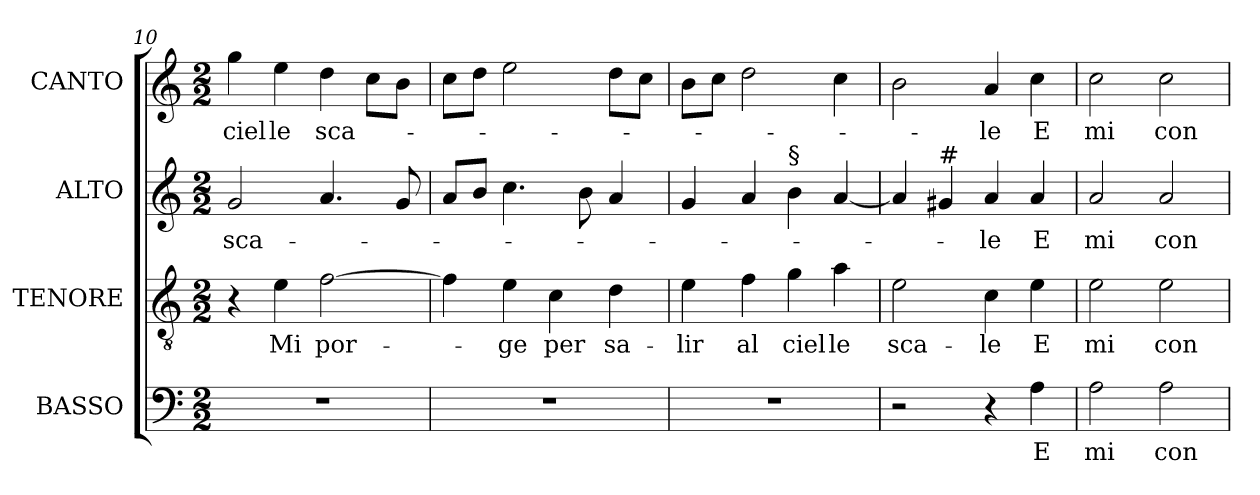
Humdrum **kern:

**kern	**text	**kern	**text	**kern	**text	**kern	**text
*part4	*part4	*part3	*part3	*part2	*part2	*part1	*part1
*staff4	*staff4	*staff3	*staff3	*staff2	*staff2	*staff1	*staff1
*I"BASSO	*	*I"TENORE	*	*I"ALTO	*	*I"CANTO	*
*	*	*I'T.	*	*	*	*	*
*clefF4	*	*clefGv2	*	*clefG2	*	*clefG2	*
*	*	*ITrd7c12	*	*	*	*	*
*k[]	*	*k[]	*	*k[]	*	*k[]	*
*C:	*	*C:	*	*C:	*	*C:	*
*M2/2	*	*M2/2	*	*M2/2	*	*M2/2	*
=10	=10	=10	=10	=10	=10	=10	=10
!	!	!	!	!	!LO:LY:b:color=#000000	!	!
!	!	!	!	!	!	!	!LO:LY:b:color=#000000
1r	.	4r	.	2gi/	sca-	4ggi\	ciel
!	!	!	!LO:LY:b:color=#000000	!	!	!	!
!	!	!	!	!	!	!	!LO:LY:b:color=#000000
.	.	4Ei\	Mi	.	.	4eei\	le
!	!	!	!LO:LY:b:color=#000000	!	!	!	!
!	!	!	!	!	!	!	!LO:LY:b:color=#000000
.	.	[>2Fi\	por-	4.ai/	.	4ddi\	sca-
.	.	.	.	.	.	8cci\L	.
.	.	.	.	8gi/	.	8bi\J	.
=11	=11	=11	=11	=11	=11	=11	=11
1r	.	4Fi\]	.	8ai/L	.	8cci\L	.
.	.	.	.	8bi/J	.	8ddi\J	.
!	!	!	!LO:LY:b:color=#000000	!	!	!	!
.	.	4Ei\	-ge	4.cci\	.	2eei\	.
!	!	!	!LO:LY:b:color=#000000	!	!	!	!
.	.	4Ci\	per	.	.	.	.
.	.	.	.	8bi\	.	.	.
!	!	!	!LO:LY:b:color=#000000	!	!	!	!
.	.	4Di\	sa-	4ai/	.	8ddi\L	.
.	.	.	.	.	.	8cci\J	.
=12	=12	=12	=12	=12	=12	=12	=12
!	!	!	!LO:LY:b:color=#000000	!	!	!	!
1r	.	4Ei\	-lir	4gi/	.	8bi\L	.
.	.	.	.	.	.	8cci\J	.
!	!	!	!LO:LY:b:color=#000000	!	!	!	!
.	.	4Fi\	al	4ai/	.	2ddi\	.
!	!	!	!	!LO:TX:a:t=§	!	!	!
!	!	!	!LO:LY:b:color=#000000	!	!	!	!
.	.	4Gi\	ciel	4bi\	.	.	.
!	!	!	!LO:LY:b:color=#000000	!	!	!	!
.	.	4Ai\	le	[<4ai/	.	4cci\	.
!!LO:LB:g=z
=13	=13	=13	=13	=13	=13	=13	=13
!	!	!	!LO:LY:b:color=#000000	!	!	!	!
2r	.	2Ei\	sca-	4ai/]	.	2bi\	.
!	!	!	!	!LO:TX:a:t=#	!	!	!
.	.	.	.	4g#i/	.	.	.
!	!	!	!LO:LY:b:color=#000000	!	!	!	!
!	!	!	!	!	!LO:LY:b:color=#000000	!	!
!	!	!	!	!	!	!	!LO:LY:b:color=#000000
4r	.	4Ci\	-le	4ai/	-le	4ai/	-le
!	!LO:LY:b:color=#000000	!	!	!	!	!	!
!	!	!	!LO:LY:b:color=#000000	!	!	!	!
!	!	!	!	!	!LO:LY:b:color=#000000	!	!
!	!	!	!	!	!	!	!LO:LY:b:color=#000000
4Ai\	E	4Ei\	E	4ai/	E	4cci\	E
=14	=14	=14	=14	=14	=14	=14	=14
!	!LO:LY:b:color=#000000	!	!	!	!	!	!
!	!	!	!LO:LY:b:color=#000000	!	!	!	!
!	!	!	!	!	!LO:LY:b:color=#000000	!	!
!	!	!	!	!	!	!	!LO:LY:b:color=#000000
2Ai\	mi	2Ei\	mi	2ai/	mi	2cci\	mi
!	!LO:LY:b:color=#000000	!	!	!	!	!	!
!	!	!	!LO:LY:b:color=#000000	!	!	!	!
!	!	!	!	!	!LO:LY:b:color=#000000	!	!
!	!	!	!	!	!	!	!LO:LY:b:color=#000000
2Ai\	con-	2Ei\	con-	2ai/	con-	2cci\	con-
=	=	=	=	=	=	=	=
*-	*-	*-	*-	*-	*-	*-	*-
